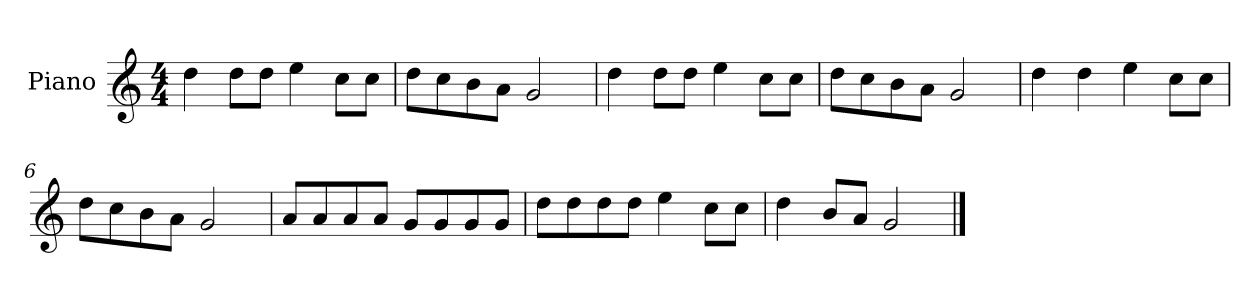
**kern
*part1
*staff1
*I"Piano
*I'P-no
*clefG2
*k[]
*M4/4
*MM90
=1
4dd\
8dd\L
8dd\J
4ee\
8cc\L
8cc\J
=2
8dd\L
8cc\
8b\
8a\J
2g/
=3
4dd\
8dd\L
8dd\J
4ee\
8cc\L
8cc\J
=4
8dd\L
8cc\
8b\
8a\J
2g/
=5
4dd\
4dd\
4ee\
8cc\L
8cc\J
=6
8dd\L
8cc\
8b\
8a\J
2g/
!!LO:LB:g=z
=7
8a/L
8a/
8a/
8a/J
8g/L
8g/
8g/
8g/J
=8
8dd\L
8dd\
8dd\
8dd\J
4ee\
8cc\L
8cc\J
=9
4dd\
8b/L
8a/J
2g/
==
*-
